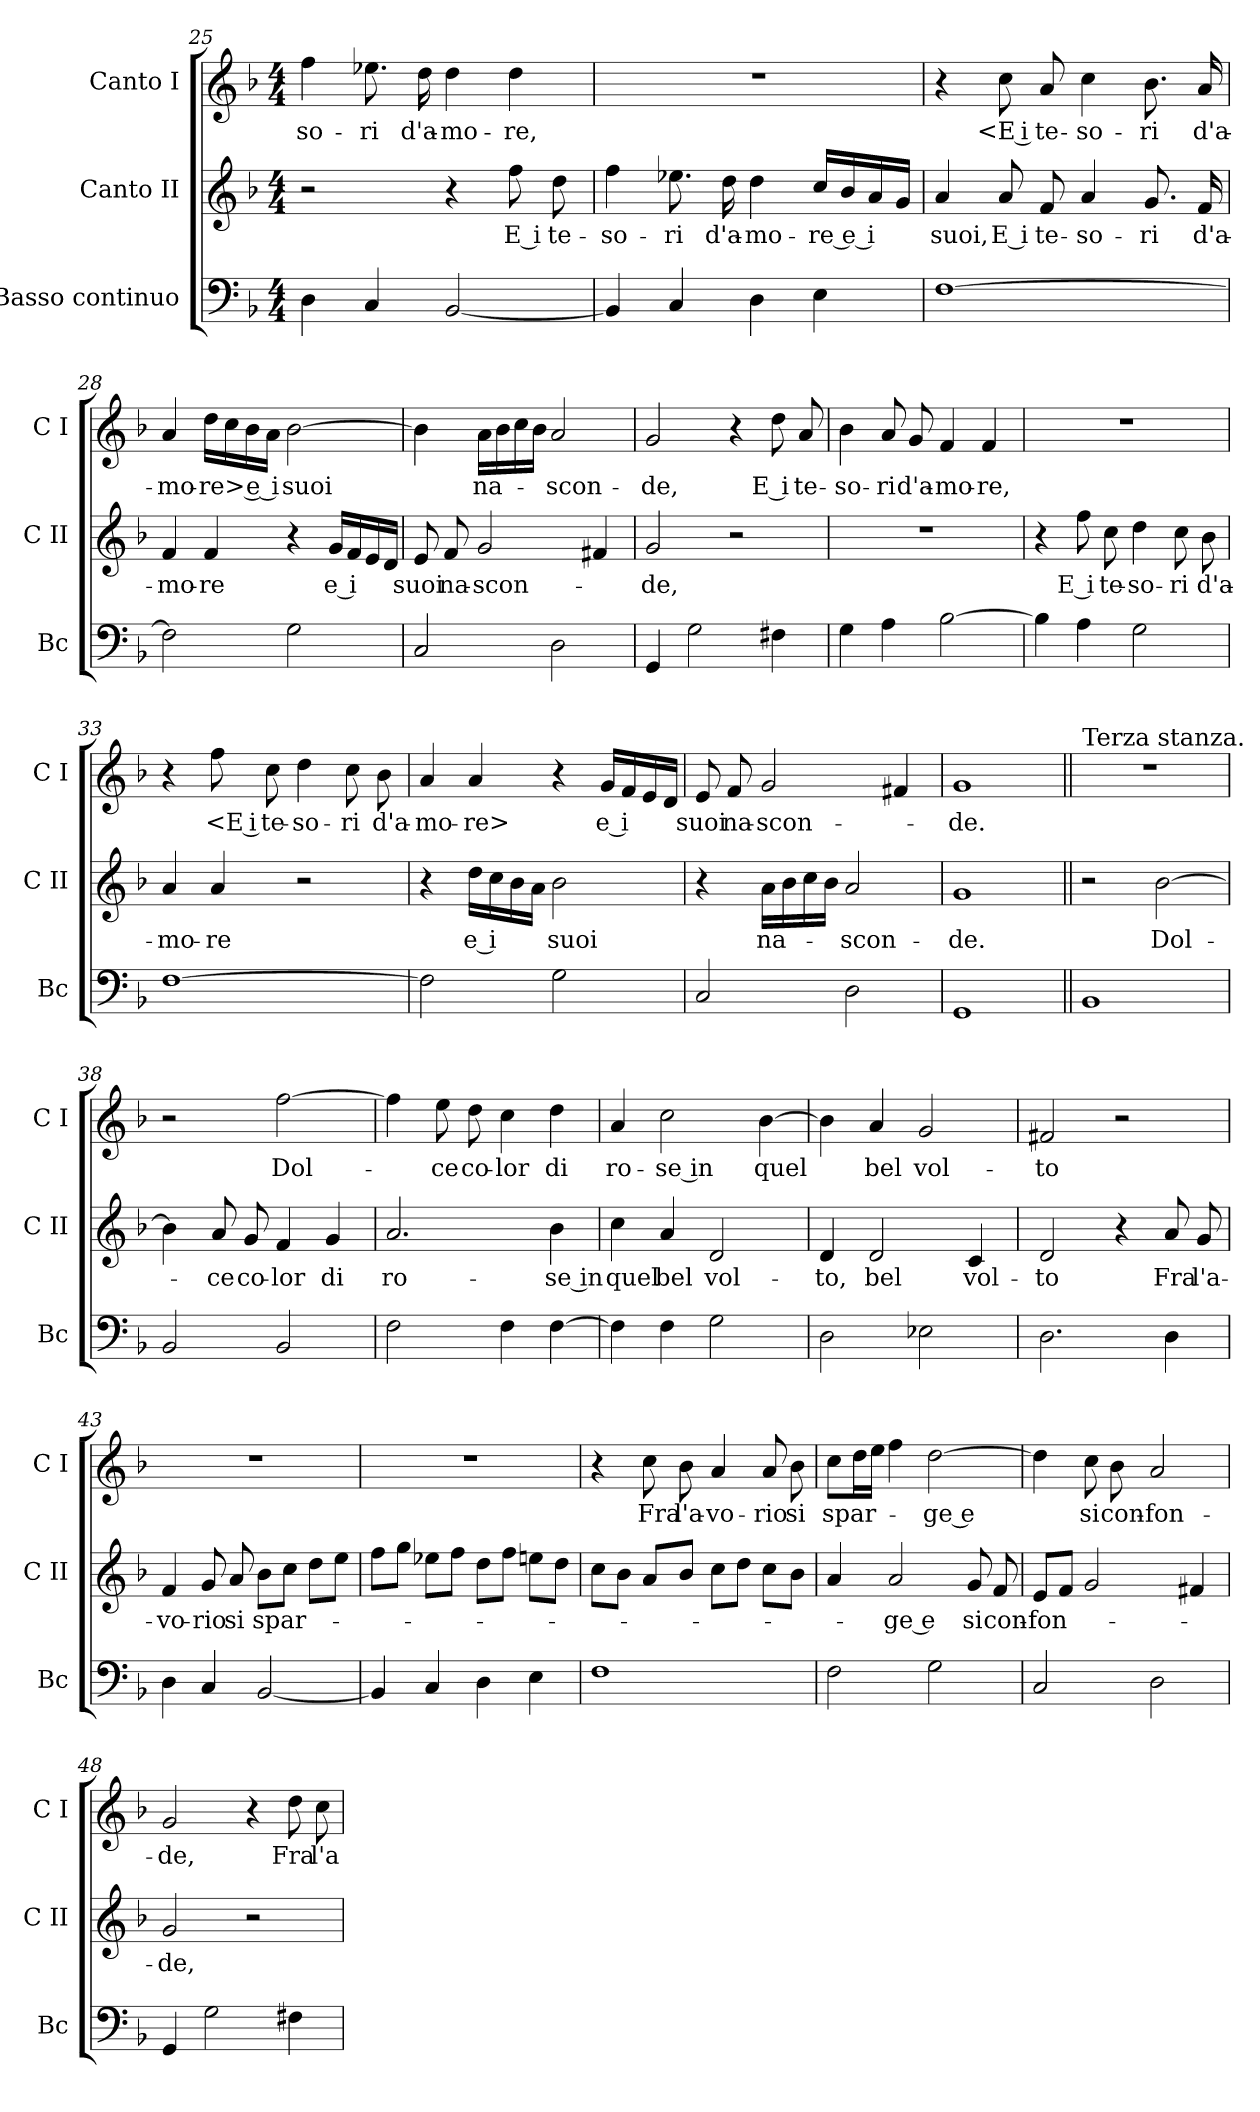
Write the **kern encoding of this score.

**kern	**kern	**text	**kern	**text
*part3	*part2	*part2	*part1	*part1
*staff3	*staff2	*staff2	*staff1	*staff1
*I"Basso continuo	*I"Canto II	*	*I"Canto I	*
*I'Bc	*I'C II	*	*I'C I	*
*clefF4	*clefG2	*	*clefG2	*
*k[b-]	*k[b-]	*	*k[b-]	*
*F:	*F:	*	*F:	*
*M4/4	*M4/4	*	*M4/4	*
=25	=25	=25	=25	=25
4D	2r	.	4ff	-so-
4C	.	.	8.ee-X	-ri
.	.	.	16dd	d'a-
[2BB-	4r	.	4dd	-mo-
.	8ff	E i	4dd	-re,
.	8dd	te-	.	.
=26	=26	=26	=26	=26
4BB-]	4ff	-so-	1r	.
4C	8.ee-X	-ri	.	.
.	16dd	d'a-	.	.
4D	4dd	-mo-	.	.
4E	16ccLL	-re e i	.	.
.	16b-	.	.	.
.	16a	.	.	.
.	16gJJ	.	.	.
=27	=27	=27	=27	=27
[1F	4a	suoi,	4r	.
.	8a	E i	8cc	<E i
.	8f	te-	8a	te-
.	4a	-so-	4cc	-so-
.	8.g	-ri	8.b-	-ri
.	16f	d'a-	16a	d'a-
=28	=28	=28	=28	=28
2F]	4f	-mo-	4a	-mo-
.	4f	-re	16ddLL	-re> e i
.	.	.	16cc	.
.	.	.	16b-	.
.	.	.	16aJJ	.
2G	4r	.	[2b-	suoi
.	16gLL	e i	.	.
.	16f	.	.	.
.	16e	.	.	.
.	16dJJ	.	.	.
=29	=29	=29	=29	=29
2C	8e	suoi	4b-]	.
.	8f	na-	.	.
.	2g	-scon-	16aLL	na-
.	.	.	16b-	.
.	.	.	16cc	.
.	.	.	16b-JJ	.
2D	.	.	2a	-scon-
.	4f#X	.	.	.
=30	=30	=30	=30	=30
4GG	2g	-de,	2g	-de,
2G	.	.	.	.
.	2r	.	4r	.
4F#X	.	.	8dd	E i
.	.	.	8a	te-
=31	=31	=31	=31	=31
4G	1r	.	4b-	-so-
4A	.	.	8a	-ri
.	.	.	8g	d'a-
[2B-	.	.	4f	-mo-
.	.	.	4f	-re,
=32	=32	=32	=32	=32
4B-]	4r	.	1r	.
4A	8ff	E i	.	.
.	8cc	te-	.	.
2G	4dd	-so-	.	.
.	8cc	-ri	.	.
.	8b-	d'a-	.	.
=33	=33	=33	=33	=33
[1F	4a	-mo-	4r	.
.	4a	-re	8ff	<E i
.	.	.	8cc	te-
.	2r	.	4dd	-so-
.	.	.	8cc	-ri
.	.	.	8b-	d'a-
=34	=34	=34	=34	=34
2F]	4r	.	4a	-mo-
.	16ddLL	e i	4a	-re>
.	16cc	.	.	.
.	16b-	.	.	.
.	16aJJ	.	.	.
2G	2b-	suoi	4r	.
.	.	.	16gLL	e i
.	.	.	16f	.
.	.	.	16e	.
.	.	.	16dJJ	.
=35	=35	=35	=35	=35
2C	4r	.	8e	suoi
.	.	.	8f	na-
.	16aLL	na-	2g	-scon-
.	16b-	.	.	.
.	16cc	.	.	.
.	16b-JJ	.	.	.
2D	2a	-scon-	.	.
.	.	.	4f#X	.
=36	=36	=36	=36	=36
1GG	1g	-de.	1g	-de.
=37||	=37||	=37||	=37||	=37||
!	!	!	!LO:TX:a:t=Terza stanza.	!
1BB-	2r	.	1r	.
.	[2b-	Dol-	.	.
=38	=38	=38	=38	=38
2BB-	4b-]	.	2r	.
.	8a	-ce	.	.
.	8g	co-	.	.
2BB-	4f	-lor	[2ff	Dol-
.	4g	di	.	.
=39	=39	=39	=39	=39
2F	2.a	ro-	4ff]	.
.	.	.	8ee	-ce
.	.	.	8dd	co-
4F	.	.	4cc	-lor
[4F	4b-	-se in	4dd	di
=40	=40	=40	=40	=40
4F]	4cc	quel	4a	ro-
4F	4a	bel	2cc	-se in
2G	2d	vol-	.	.
.	.	.	[4b-	quel
=41	=41	=41	=41	=41
2D	4d	-to,	4b-]	.
.	2d	bel	4a	bel
2E-X	.	.	2g	vol-
.	4c	vol-	.	.
=42	=42	=42	=42	=42
2.D	2d	-to	2f#X	-to
.	4r	.	2r	.
4D	8a	Fra	.	.
.	8g	l'a-	.	.
=43	=43	=43	=43	=43
4D	4f	-vo-	1r	.
4C	8g	-rio	.	.
.	8a	si	.	.
[2BB-	8b-L	spar-	.	.
.	8ccJ	.	.	.
.	8ddL	.	.	.
.	8eeJ	.	.	.
=44	=44	=44	=44	=44
4BB-]	8ffL	.	1r	.
.	8ggJ	.	.	.
4C	8ee-XL	.	.	.
.	8ffJ	.	.	.
4D	8ddL	.	.	.
.	8ffJ	.	.	.
4E	8eenL	.	.	.
.	8ddJ	.	.	.
=45	=45	=45	=45	=45
1F	8ccL	.	4r	.
.	8b-J	.	.	.
.	8aL	.	8cc	Fra
.	8b-J	.	8b-	l'a-
.	8ccL	.	4a	-vo-
.	8ddJ	.	.	.
.	8ccL	.	8a	-rio
.	8b-J	.	8b-	si
=46	=46	=46	=46	=46
2F	4a	.	8ccL	spar-
.	.	.	16ddL	.
.	.	.	16eeJJ	.
.	2a	-ge e	4ff	.
2G	.	.	[2dd	-ge e
.	8g	si	.	.
.	8f	con-	.	.
=47	=47	=47	=47	=47
2C	8eL	-fon-	4dd]	.
.	8fJ	.	.	.
.	2g	.	8cc	si
.	.	.	8b-	con-
2D	.	.	2a	-fon-
.	4f#X	.	.	.
=48	=48	=48	=48	=48
4GG	2g	-de,	2g	-de,
2G	.	.	.	.
.	2r	.	4r	.
4F#X	.	.	8dd	Fra
.	.	.	8cc	l'a-
=	=	=	=	=
*-	*-	*-	*-	*-
